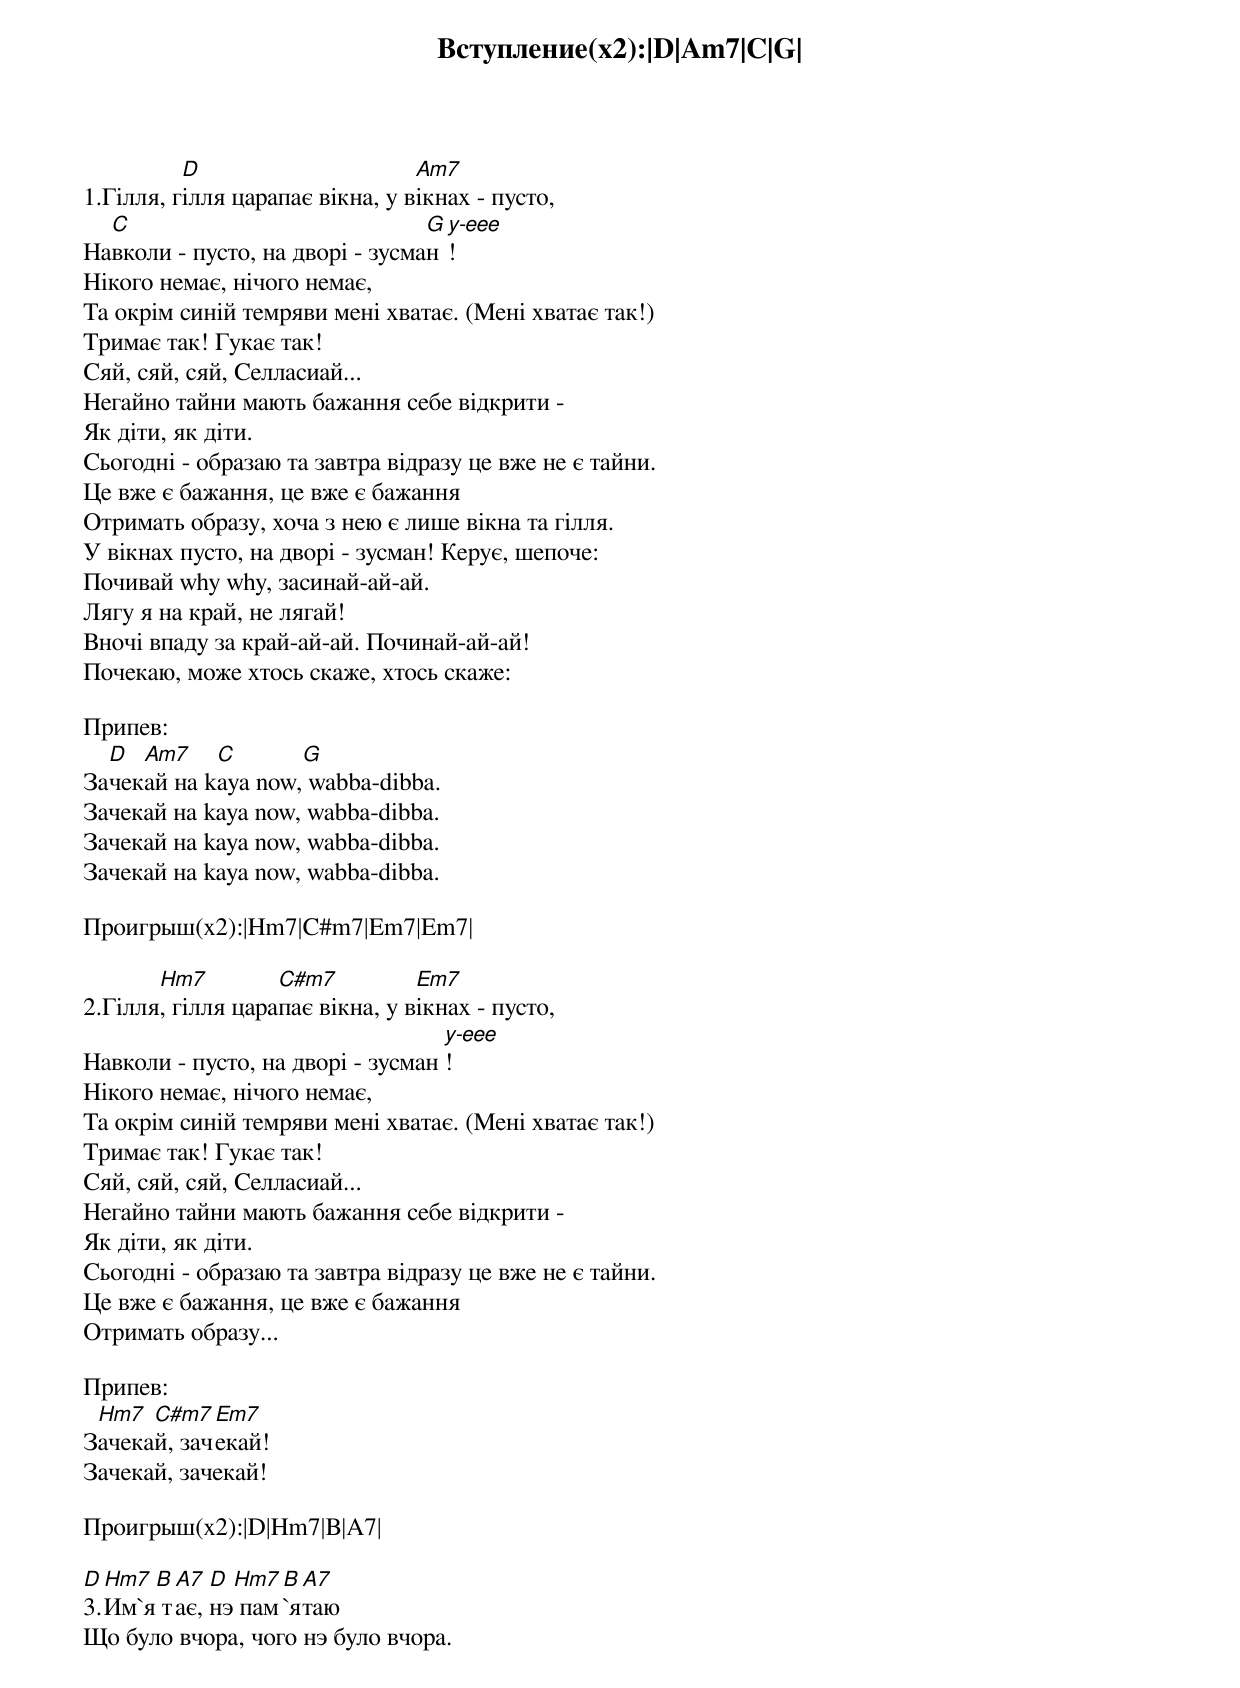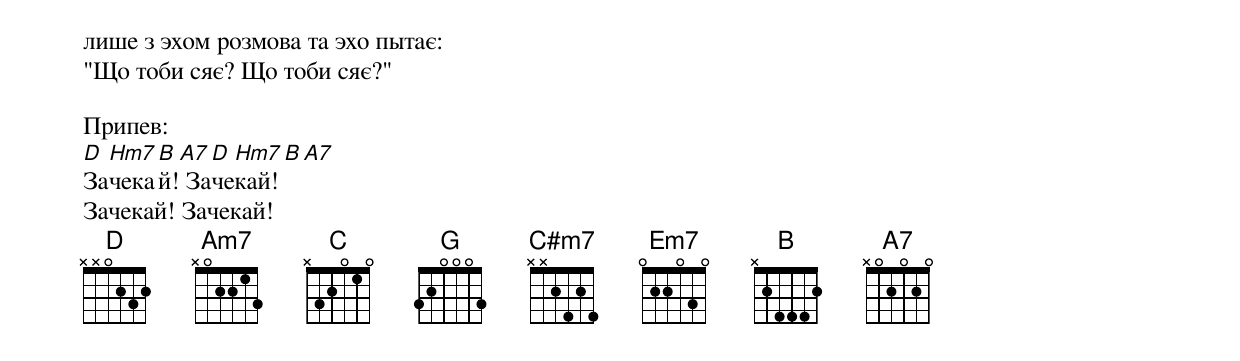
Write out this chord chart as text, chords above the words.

Вступление(x2):|D|Am7|C|G|

          D                      Am7
1.Гілля, гілля царапає вікна, у вікнах - пусто,
  C                              G
Навколи - пусто, на дворі - зусман [у-еее]!
Нікого немає, нічого немає,
Та окрім синій темряви мені хватає. (Мені хватає так!)
Тримає так! Гукає так!
Сяй, сяй, сяй, Селласиай...
Негайно тайни мають бажання себе відкрити -
Як діти, як діти.
Сьогодні - образаю та завтра відразу це вже не є тайни.
Це вже є бажання, це вже є бажання
Отримать образу, хоча з нею є лише вікна та гілля.
У вікнах пусто, на дворі - зусман! Керує, шепоче:
Почивай why why, засинай-ай-ай.
Лягу я на край, не лягай!
Вночі впаду за край-ай-ай. Починай-ай-ай!
Почекаю, може хтось скаже, хтось скаже:

Припев:
  D  Am7    C       G
Зачекай на kaya now, wabba-dibba.
Зачекай на kaya now, wabba-dibba.
Зачекай на kaya now, wabba-dibba.
Зачекай на kaya now, wabba-dibba.

Проигрыш(x2):|Hm7|C#m7|Em7|Em7|

       Hm7         C#m7          Em7
2.Гілля, гілля царапає вікна, у вікнах - пусто,
Навколи - пусто, на дворі - зусман [у-еее]!
Нікого немає, нічого немає,
Та окрім синій темряви мені хватає. (Мені хватає так!)
Тримає так! Гукає так!
Сяй, сяй, сяй, Селласиай...
Негайно тайни мають бажання себе відкрити -
Як діти, як діти.
Сьогодні - образаю та завтра відразу це вже не є тайни.
Це вже є бажання, це вже є бажання
Отримать образу...

Припев:
 Hm7  C#m7  Em7
Зачекай, зачекай!
Зачекай, зачекай!

Проигрыш(x2):|D|Hm7|B|A7|

D Hm7 B A7  D Hm7 B A7
3.Им`я тає, нэ пам`ятаю
Що було вчора, чого нэ було вчора.
лише з эхом розмова та эхо пытає:
"Що тоби сяє? Що тоби сяє?"

Припев:
D Hm7 B A7 D Hm7 B A7
Зачекай! Зачекай!
Зачекай! Зачекай!
